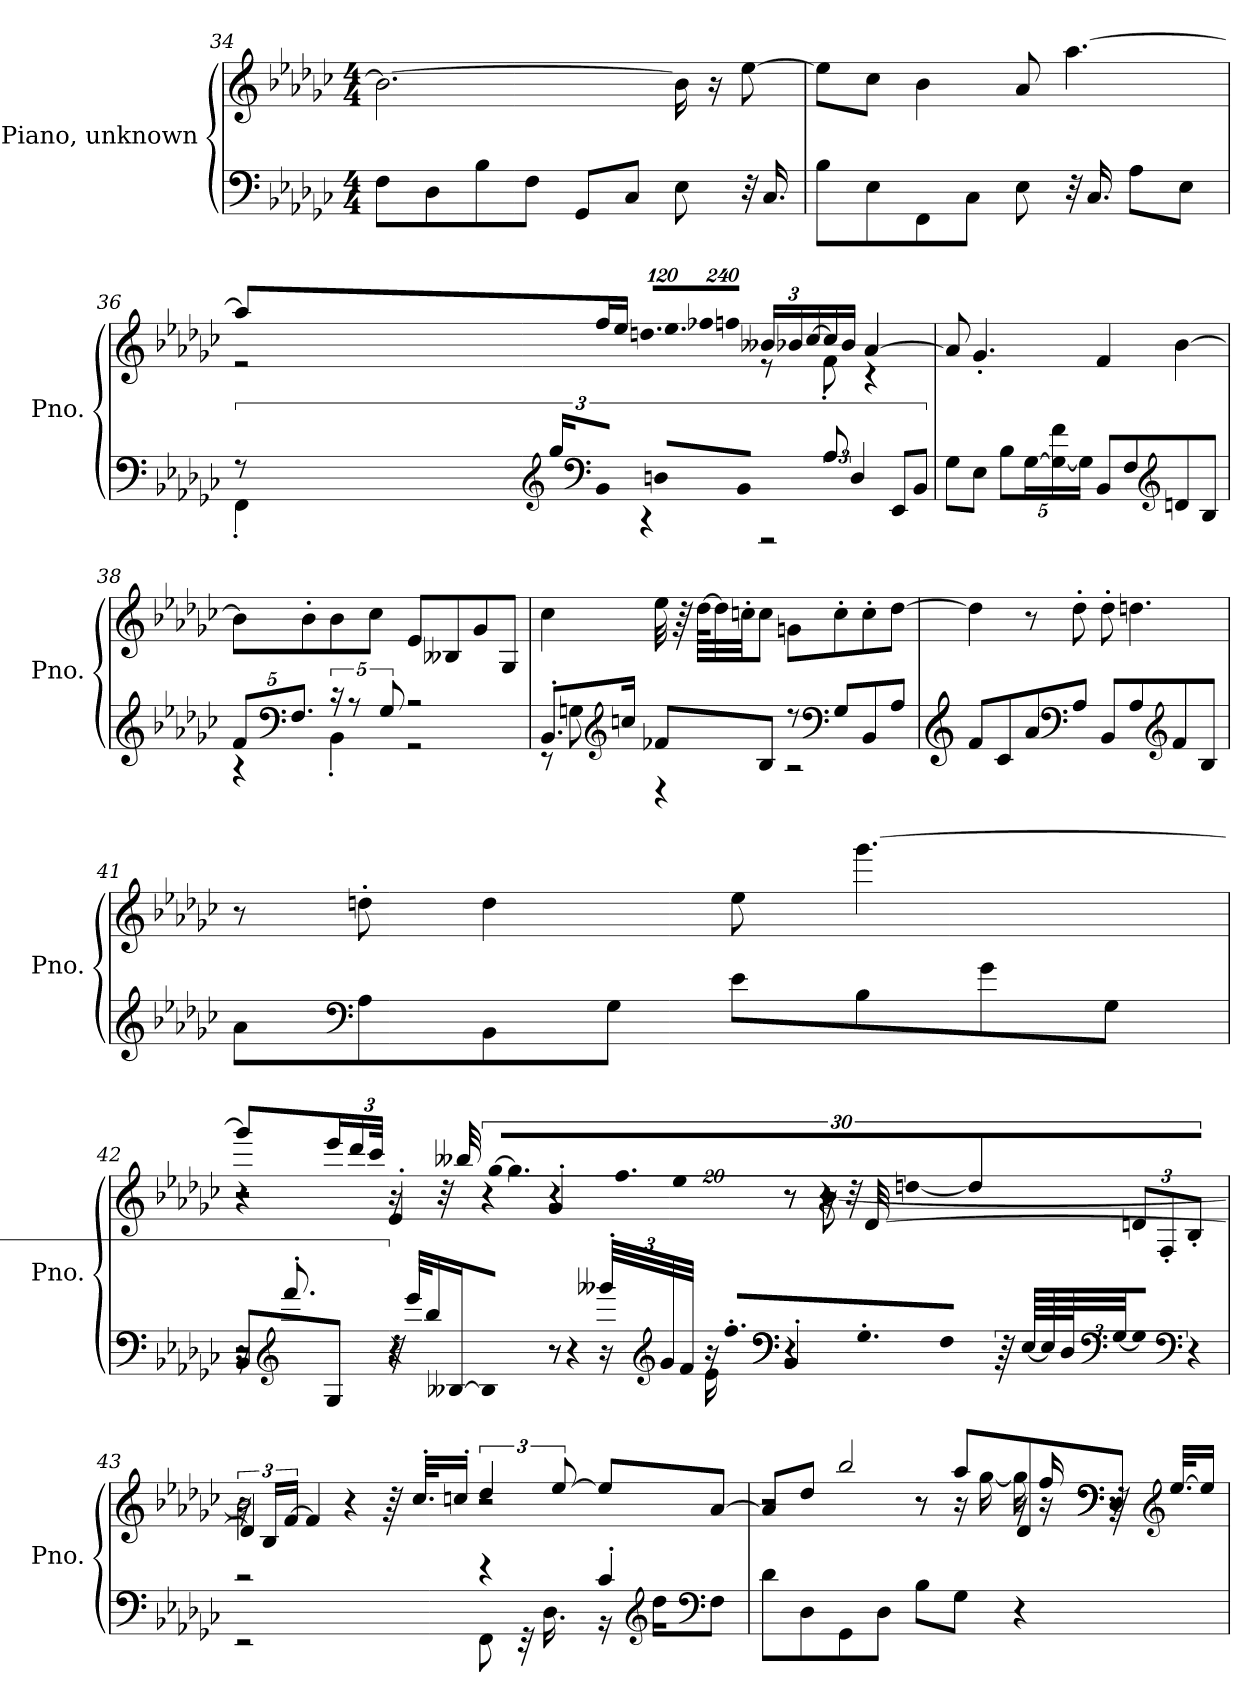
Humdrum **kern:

**kern	**kern
*part1	*part1
*staff2	*staff1
*I"Piano, unknown	*
*I'Pno.	*
*clefF4	*clefG2
*k[b-e-a-d-g-c-]	*k[b-e-a-d-g-c-]
*M4/4	*M4/4
=34	=34
8F\L	2.b-\_
8D-\	.
8B-\	.
8F\J	.
8GG-/L	.
8C-/J	.
8E-\	16b-\]
.	16r
32r	[8ee-\
16.C-/	.
!!LO:LB:g=z
=35	=35
8B-\L	8ee-\L]
8E-\	8cc-\J
8FF\	4b-\
8C-\J	.
8E-\	8a-/
32r	[4.aa-\
16.C-/	.
8A-\L	.
8E-\J	.
=36	=36
*^	*^
12r	4FF'\	8aa-/L]	2r
*clefG2	*	*	*
24gg-/KL	.	.	.
*clefF4	*	*	*
8BB-/J	.	16ff/L	.
.	.	16ee-/JJ	.
*	*	*Xbrackettup	*
!	!	!LO:N:vis=32.	!
8Dn/L	4r	1920%103ddn/LLL	.
!	!	!LO:N:vis=32.	!
.	.	1920%103ee-/J	.
!	!	!LO:N:vis=16	!
.	.	1920%137ff-X/	.
8BB-/J	.	.	.
!	!	!LO:N:vis=16	!
.	.	1920%137ffn/JJ	.
12A-/	2r	24b--X/LL	8r
.	.	24b-X/	.
6D/	.	[24cc-/	.
.	.	16cc-/]	8f'\
.	.	16b-/JJ	.
8EE-/L	.	[4a-/	4r
8BB-/J	.	.	.
*v	*v	*	*
*	*v	*v
!!LO:LB:g=z
=37	=37
8G-\L	8a-/]
8E-\J	4.g-'/
*Xbrackettup	*
10B-\L	.
[20G-\L	.
20G-\_ 20f\	.
20G-\JJ]	.
8BB-/L	4f/
8F/	.
*clefG2	*
8dn/	[4b-\
8B-/J	.
=38	=38
*brackettup	*
*^	*
10f/L	4r	8b-\L]
*clefF4	*	*
10.F/J	.	.
.	.	8b-'\
20r	4BB-'\	8b-\
10r	.	.
.	.	8cc-\J
10G-/	.	.
2r	2r	8e-/L
.	.	8B--X/
.	.	8g-/
.	.	8G-/J
!!LO:LB:g=z
=39	=39	=39
8.BB-'/L	8r	4cc-\
.	8Gn\	.
*clefG2	*	*
16ccn/Jk	.	.
8f-X/L	4r	32ee-\
.	.	64r
.	.	[64dd-\KLLL
.	.	32dd-\]
.	.	32ccn'\JJ
8B-/J	.	8cc\J
8r	2r	8gn\L
*clefF4	*	*
8G/L	.	8cc'\
8BB-/	.	8cc'\
8A-/J	.	[8dd-\J
*v	*v	*
=40	=40
*clefG2	*
8f/L	4dd-\]
8c-/	.
8a-/	8r
*clefF4	*
8A-/J	8dd-'\
8BB-/L	8dd-'\
8A-/	4.ddn\
*clefG2	*
8f/	.
8B-/J	.
!!LO:LB:g=z
=41	=41
8a-\L	8r
*clefF4	*
8A-\	8ddn'\
8BB-\	4dd\
8G-\J	.
8e-\L	8ee-\
8B-\	[4.ggg-\
8g-\	.
8G-\J	.
!!LO:LB:g=z
=42	=42
*^	*^
*	*^	*	*^
16r	2r	8BB-/L	8ggg-/L]	2r	4r
*clefG2	*	*	*	*	*
8.fff'/	.	.	.	.	.
.	.	8G-/J	16eee-/L	.	.
.	.	.	24ddd-/	.	.
.	.	.	48ccc-/JJk	.	.
48r	.	4r	16r	.	4e-'/
48eee-/KLL	.	.	.	.	.
24bb-/	.	.	.	.	.
.	.	.	32r	.	.
[24B--X/J	.	.	.	.	.
.	.	.	32bb--X/	.	.
*	*	*	*brackettup	*	*
!	!	!	!LO:N:vis=128	!	!
8B--/J]	.	.	1920%17r	.	.
!	!	!	!LO:N:vis=256	!	!
.	.	.	[1920%17gg-/KLLLL	.	.
!	!	!	!LO:N:vis=64.	!	!
.	.	.	640%17gg-/]	.	.
.	.	.	1920ryy	.	.
!	!	!	!LO:N:vis=64.	!	!
.	.	.	640%17ff/J	.	.
!	!	!	!LO:N:vis=32	!	!
.	.	.	640%23ee-/JJJ	.	.
!	!	!	!LO:N:vis=128	!	!
.	.	.	1920%17r	.	.
!	!	!	!LO:N:vis=256	!	!
.	.	.	[1920%17ddn/	.	.
128r	8r	8r	4dd/]	4r	4g-'/
64.ff'/LLLL	.	.	.	.	.
64.ee-'/	.	.	.	.	.
128dd-/JJJJk	.	.	.	.	.
96r	.	.	.	.	.
[96cc-/LLLL	.	.	.	.	.
96cc-/]	.	.	.	.	.
96b-/J	.	.	.	.	.
*clefF4	*	*	*	*	*
[48G-/JJ	.	.	.	.	.
*	*	*Xbrackettup	*	*	*
8G-/J]	16r	48b--X'/LLL	.	.	.
*clefG2	*	*	*	*	*
.	.	48g-/	.	.	.
.	.	48f/JJJ	.	.	.
.	16e-\	16r	.	.	.
*clefF4	*	*	*	*	*
*	*	*	*Xbrackettup	*	*
4r	4r	4BB-'/	12dn/L	8r	8r
.	.	.	12F'/	.	.
.	.	.	.	[8b-\	16r
.	.	.	12B-'/J	.	.
.	.	.	.	.	32r
.	.	.	.	.	[32d/
*	*v	*v	*	*	*
!!LO:PB:g=z	!!	!!
=43	=43	=43	=43	=43
*	*	*brackettup	*	*
2r	2r	24r	2b-\]	4d/]
.	.	24B-/LL	.	.
.	.	[24f/JJ	.	.
.	.	4f/]	.	.
.	.	.	.	4r
.	.	64r	.	.
.	.	32.cc-'/KLL	.	.
.	.	16ccn'/JJ	.	.
4r	8FF\	6dd-/	2r	2r
.	32r	.	.	.
.	16.D-\	.	.	.
.	.	[12ee-/	.	.
4c-'/	16r	8ee-/L]	.	.
*clefG2	*	*	*	*
.	16dd-\KL	.	.	.
*clefF4	*	*	*	*
.	8F\J	[8a-/J	.	.
*v	*v	*	*	*
=44	=44	=44	=44
8d-\L	8a-/L]	2r	2r
8D-\	8dd-/J	.	.
8GG-\	2bb-/	.	.
8D-\J	.	.	.
8B-\L	.	8r	8r
8G-\J	.	16r	8aa-/L
.	.	[16gg-\	.
4r	16r	16gg-\]	8d-/
.	16ff/	16r	.
*	*clefF4	*	*
.	64r	8r	8D-/J
*	*clefG2	*	*
.	[32.ee-/KLL	.	.
.	16ee-/JJ]	.	.
*	*v	*v	*v
=	=
*-	*-
